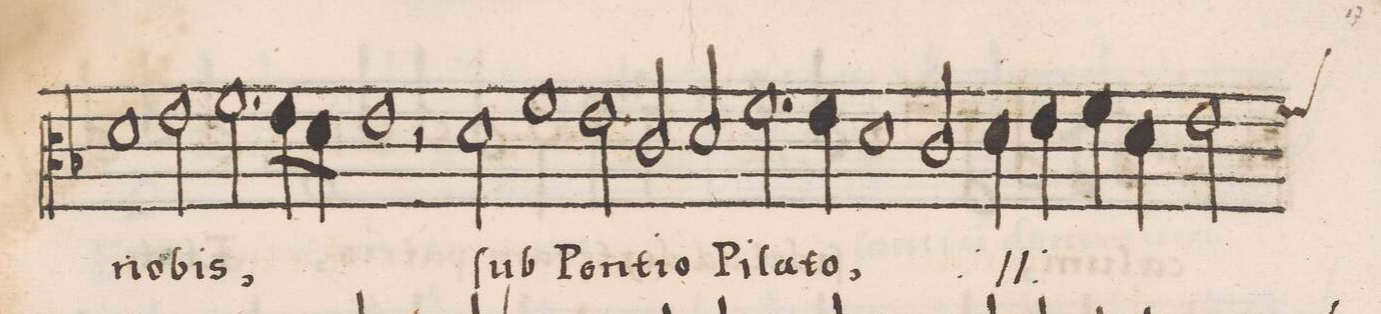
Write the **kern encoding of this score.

**kern	**text
*I"CANTVS	*
*clefC3	*
*k[b-]	*
*M2/1	*
1d\	no -
=104-	=104-
2e\	-bis,
2.f\	.
8e\L	.
8d\J	.
=105-	=105-
1e	.
2r	.
2d\	ſub
=106-	=106-
1f	Pon-
2e\	-ti-
2c/	-o
=107-	=107-
2d/	.
2.f\	Pi-
4e\	-la-
1d\	-to,
=108-	=108-
*	*ij
2c/	ſub
4d\	Pon-
4e\	.
4f\	.
4d\	.
=109-	=109-
*custos:f	*
2e\	-ti-
*-	*-
